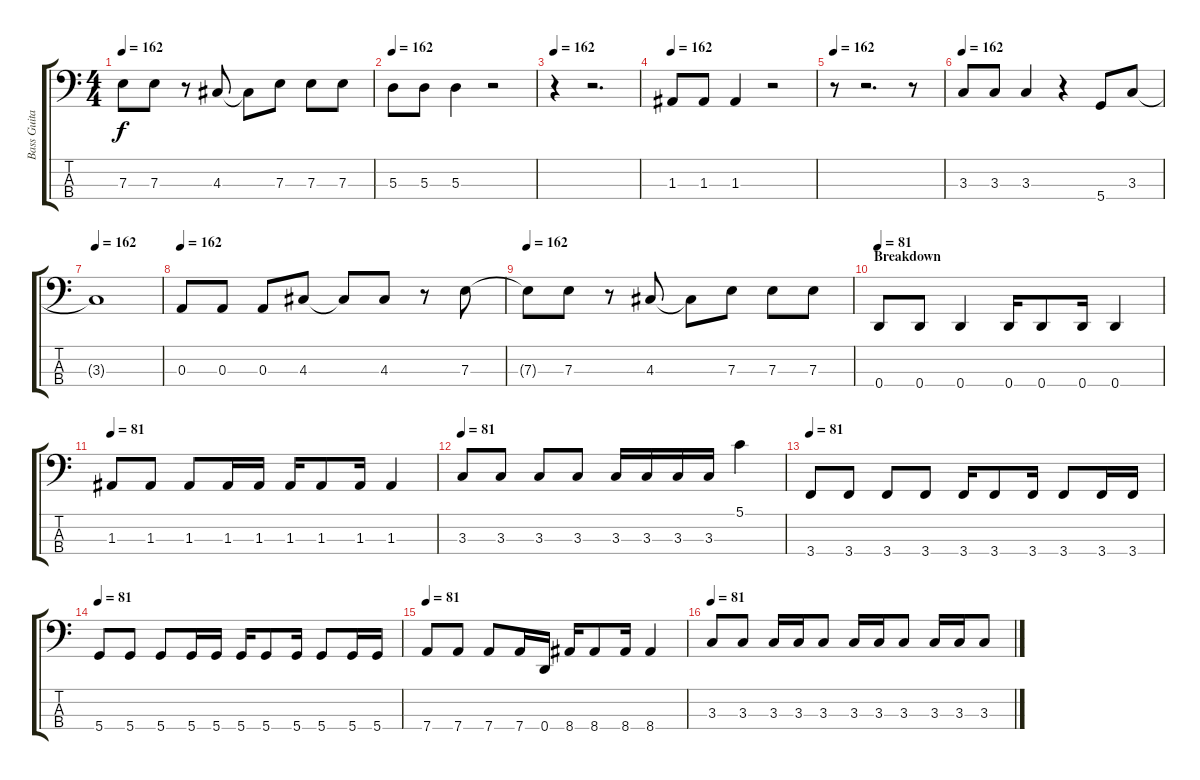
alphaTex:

\track ("Bass Guitar" "Bass Guita") {instrument electricbasspick}
\staff {score tabs}
\tuning (G2 D2 A1 D1) {hide}
\ts (4 4)
\tempo 162
\clef f4
\ks c
7.3{t}.8{dy f} 7.3.8 r.8 4.3.8 4.3{t}.8 7.3.8 7.3.8 7.3.8 |
\tempo 162
5.3.8 5.3.8 5.3.4 r.2 |
\tempo 162
r.4 r.2{d} |
\tempo 162
1.3.8 1.3.8 1.3.4 r.2 |
\tempo 162
r.8 r.2{d} r.8 |
\tempo 162
3.3.8 3.3.8 3.3.4 r.4 5.4.8 3.3.8 |
\tempo 162
3.3{t}.1 |
\tempo 162
0.3.8 0.3.8 0.3.8 4.3.8 4.3{t}.8 4.3.8 r.8 7.3.8 |
\tempo 162
7.3{t}.8 7.3.8 r.8 4.3.8 4.3{t}.8 7.3.8 7.3.8 7.3.8 |
\section ("" "Breakdown")
\tempo 81
0.4.8 0.4.8 0.4.4 0.4.16 0.4.8 0.4.16 0.4.4 |
\tempo 81
1.3.8 1.3.8 1.3.8 1.3.16 1.3.16 1.3.16 1.3.8 1.3.16 1.3.4 |
\tempo 81
3.3.8 3.3.8 3.3.8 3.3.8 3.3.16 3.3.16 3.3.16 3.3.16 5.1.4 |
\tempo 81
3.4.8 3.4.8 3.4.8 3.4.8 3.4.16 3.4.8 3.4.16 3.4.8 3.4.16 3.4.16 |
\tempo 81
5.4.8 5.4.8 5.4.8 5.4.16 5.4.16 5.4.16 5.4.8 5.4.16 5.4.8 5.4.16 5.4.16 |
\tempo 81
7.4.8 7.4.8 7.4.8 7.4.16 0.4.16 8.4.16 8.4.8 8.4.16 8.4.4 |
\tempo 81
3.3.8 3.3.8 3.3.16 3.3.16 3.3.8 3.3.16 3.3.16 3.3.8 3.3.16 3.3.16 3.3.8
